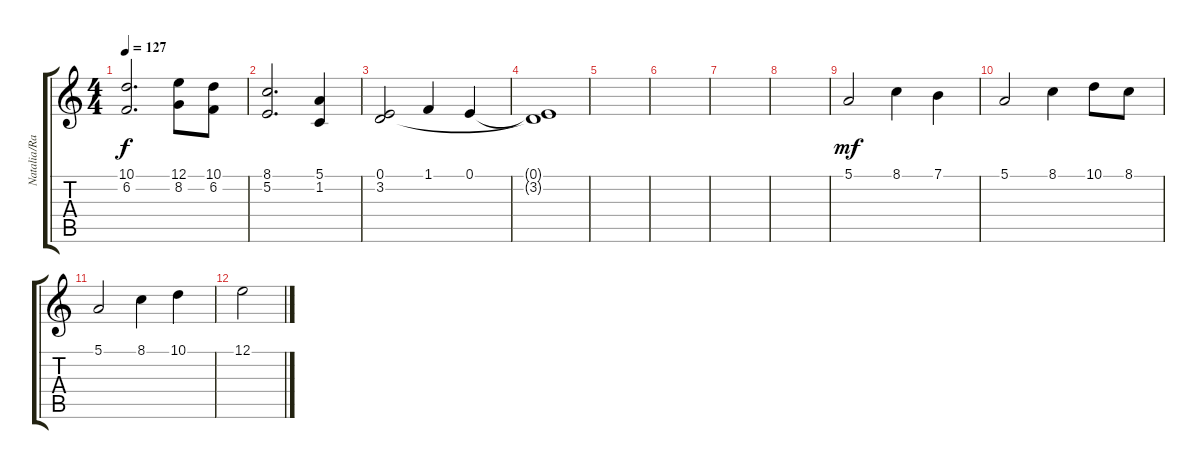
\track ("Natalia/Rachel - Vocals" "Natalia/Ra") {instrument pad4choir}
\staff {score tabs}
\tuning (E4 B3 G3 D3 A2 E2) {hide}
\ts (4 4)
\tempo 127
\clef g2
\ks c
(10.1 6.2).2{d dy f} (12.1 8.2).8 (10.1 6.2).8 |
(8.1 5.2).2{d} (5.1 1.2).4 |
(0.1 3.2).2 1.1.4 0.1.4 |
(0.1{t} 3.2{t}).1 |
|
|
|
|
5.1.2{dy mf} 8.1.4 7.1.4 |
5.1.2 8.1.4 10.1.8 8.1.8 |
5.1.2 8.1.4 10.1.4 |
12.1.2
